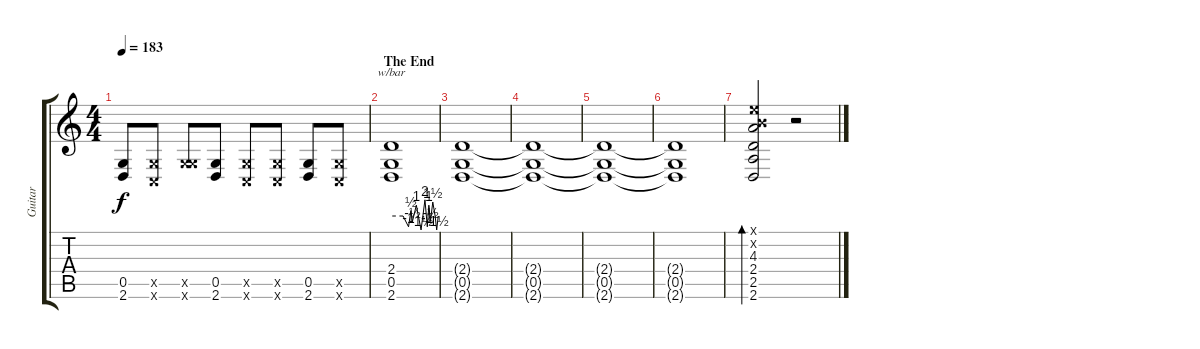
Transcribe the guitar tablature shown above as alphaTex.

\track ("Guitar" "Guitar") {instrument distortionguitar}
\staff {score tabs}
\tuning (D4 A3 F3 C3 G2 C2) {hide}
\ts (4 4)
\tempo 183
\clef g2
\ks c
(0.5 2.6).8{dy f} (0.5{x} 0.6{x}).8 (0.5{x} 7.6{x}).8 (0.5 2.6).8 (0.5{x} 0.6{x}).8 (0.5{x} 0.6{x}).8 (0.5 2.6).8 (0.5{x} 0.6{x}).8 |
\section ("" "The End")
(2.4 0.5 2.6).1{tbe (custom default 0 0 15 0 22 -4 25 2 27 -2 32 4 38 -6 43 8 46 -4 48 4 50 -2 53 6 56 0 58 -6 60 0)} |
(2.4{t} 0.5{t} 2.6{t}).1 |
(2.4{t} 0.5{t} 2.6{t}).1 |
(2.4{t} 0.5{t} 2.6{t}).1 |
(2.4{t} 0.5{t} 2.6{t}).1 |
(2.1{x} 2.2{x} 4.3 2.4 2.5 2.6).2{bd 120} r.2
